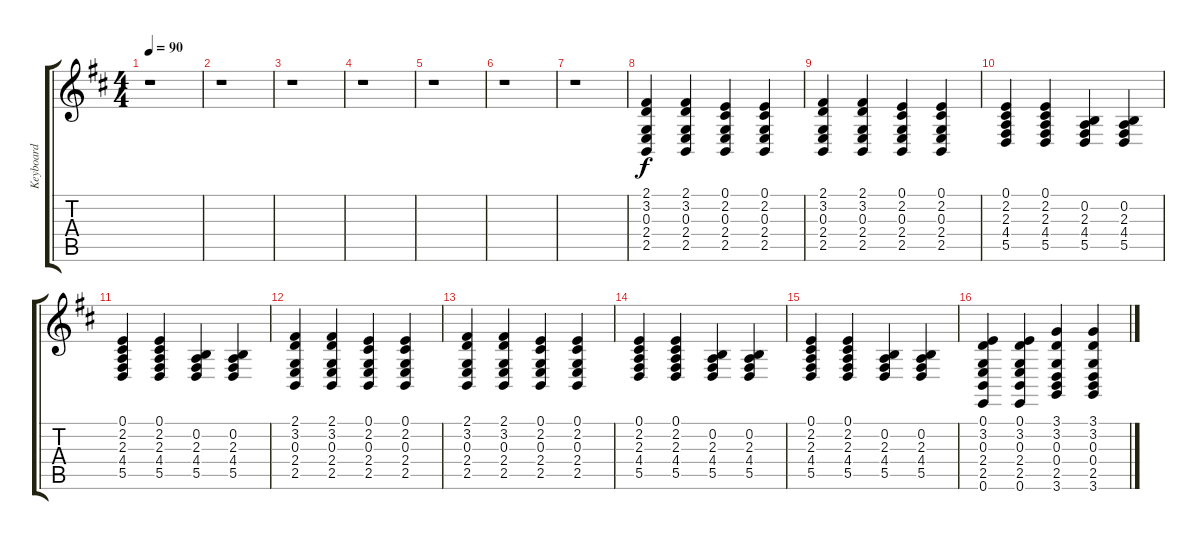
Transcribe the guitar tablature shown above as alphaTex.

\track ("Keyboard" "Keyboard") {instrument stringensemble2}
\staff {score tabs}
\tuning (E4 B3 G3 D3 A2 E2) {hide}
\ts (4 4)
\tempo 90
\clef g2
\ks d
r.1{dy f} |
r.1 |
r.1 |
r.1 |
r.1 |
r.1 |
r.1 |
(2.1 3.2 0.3 2.4 2.5).4 (2.1 3.2 0.3 2.4 2.5).4 (0.1 2.2 0.3 2.4 2.5).4 (0.1 2.2 0.3 2.4 2.5).4 |
(2.1 3.2 0.3 2.4 2.5).4 (2.1 3.2 0.3 2.4 2.5).4 (0.1 2.2 0.3 2.4 2.5).4 (0.1 2.2 0.3 2.4 2.5).4 |
(0.1 2.2 2.3 4.4 5.5).4 (0.1 2.2 2.3 4.4 5.5).4 (0.2 2.3 4.4 5.5).4 (0.2 2.3 4.4 5.5).4 |
(0.1 2.2 2.3 4.4 5.5).4 (0.1 2.2 2.3 4.4 5.5).4 (0.2 2.3 4.4 5.5).4 (0.2 2.3 4.4 5.5).4 |
(2.1 3.2 0.3 2.4 2.5).4 (2.1 3.2 0.3 2.4 2.5).4 (0.1 2.2 0.3 2.4 2.5).4 (0.1 2.2 0.3 2.4 2.5).4 |
(2.1 3.2 0.3 2.4 2.5).4 (2.1 3.2 0.3 2.4 2.5).4 (0.1 2.2 0.3 2.4 2.5).4 (0.1 2.2 0.3 2.4 2.5).4 |
(0.1 2.2 2.3 4.4 5.5).4 (0.1 2.2 2.3 4.4 5.5).4 (0.2 2.3 4.4 5.5).4 (0.2 2.3 4.4 5.5).4 |
(0.1 2.2 2.3 4.4 5.5).4 (0.1 2.2 2.3 4.4 5.5).4 (0.2 2.3 4.4 5.5).4 (0.2 2.3 4.4 5.5).4 |
(0.1 3.2 0.3 2.4 2.5 0.6).4 (0.1 3.2 0.3 2.4 2.5 0.6).4 (3.1 3.2 0.3 0.4 2.5 3.6).4 (3.1 3.2 0.3 0.4 2.5 3.6).4
